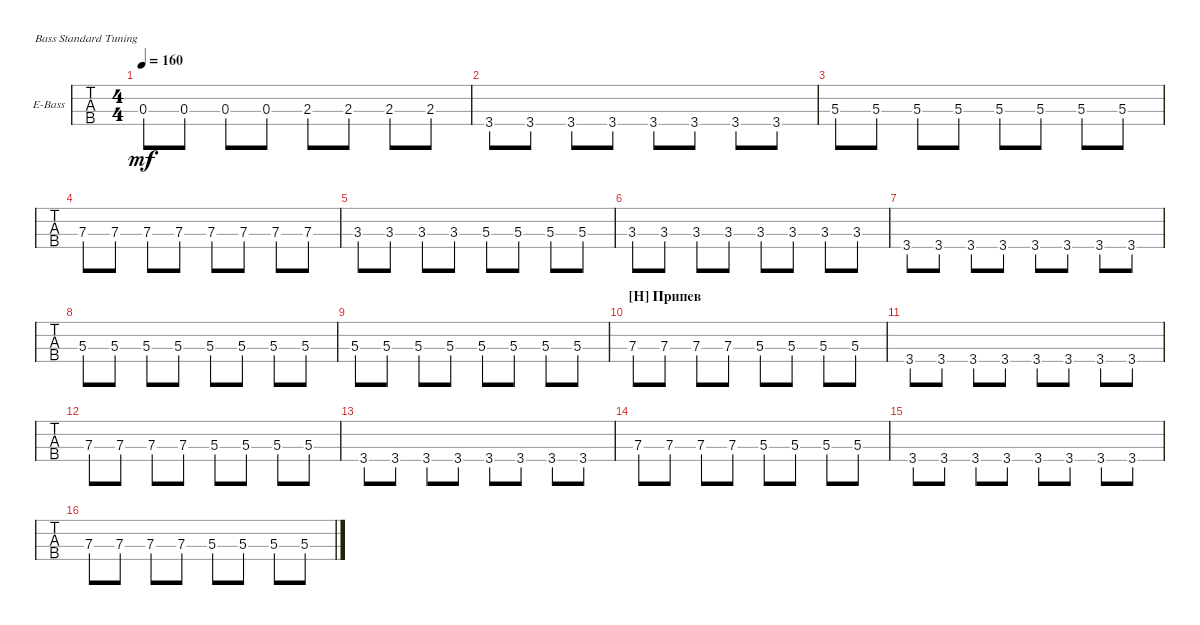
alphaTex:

\bracketExtendMode groupsimilarinstruments
\firstSystemTrackNameOrientation horizontal
\otherSystemsTrackNameOrientation horizontal
\track ("Electric Bass" "E-Bass") {instrument electricbassfinger}
\staff {tabs}
\tuning (G2 D2 A1 E1)
\ts (4 4)
\tempo 160
\clef f4
\scale
0.333333
\ks c
0.3.8{dy mf} 0.3.8 0.3.8 0.3.8 2.3.8 2.3.8 2.3.8 2.3.8 |
\scale
0.333333 3.4.8 3.4.8 3.4.8 3.4.8 3.4.8 3.4.8 3.4.8 3.4.8 |
\scale
0.333333 5.3.8 5.3.8 5.3.8 5.3.8 5.3.8 5.3.8 5.3.8 5.3.8 |
\scale
0.333333 7.3.8 7.3.8 7.3.8 7.3.8 7.3.8 7.3.8 7.3.8 7.3.8 |
\scale
0.333333 3.3.8 3.3.8 3.3.8 3.3.8 5.3.8 5.3.8 5.3.8 5.3.8 |
\scale
0.333333 3.3.8 3.3.8 3.3.8 3.3.8 3.3.8 3.3.8 3.3.8 3.3.8 |
\scale
0.333333 3.4.8 3.4.8 3.4.8 3.4.8 3.4.8 3.4.8 3.4.8 3.4.8 |
\scale
0.333333 5.3.8 5.3.8 5.3.8 5.3.8 5.3.8 5.3.8 5.3.8 5.3.8 |
\scale
0.333333 5.3.8 5.3.8 5.3.8 5.3.8 5.3.8 5.3.8 5.3.8 5.3.8 |
\section ("H" "Припев")
\scale
0.333333 7.3.8 7.3.8 7.3.8 7.3.8 5.3.8 5.3.8 5.3.8 5.3.8 |
\scale
0.333333 3.4.8 3.4.8 3.4.8 3.4.8 3.4.8 3.4.8 3.4.8 3.4.8 |
\scale
0.333333 7.3.8 7.3.8 7.3.8 7.3.8 5.3.8 5.3.8 5.3.8 5.3.8 |
\scale
0.333333 3.4.8 3.4.8 3.4.8 3.4.8 3.4.8 3.4.8 3.4.8 3.4.8 |
\scale
0.333333 7.3.8 7.3.8 7.3.8 7.3.8 5.3.8 5.3.8 5.3.8 5.3.8 |
\scale
0.333333 3.4.8 3.4.8 3.4.8 3.4.8 3.4.8 3.4.8 3.4.8 3.4.8 |
\scale
0.333333 7.3.8 7.3.8 7.3.8 7.3.8 5.3.8 5.3.8 5.3.8 5.3.8
